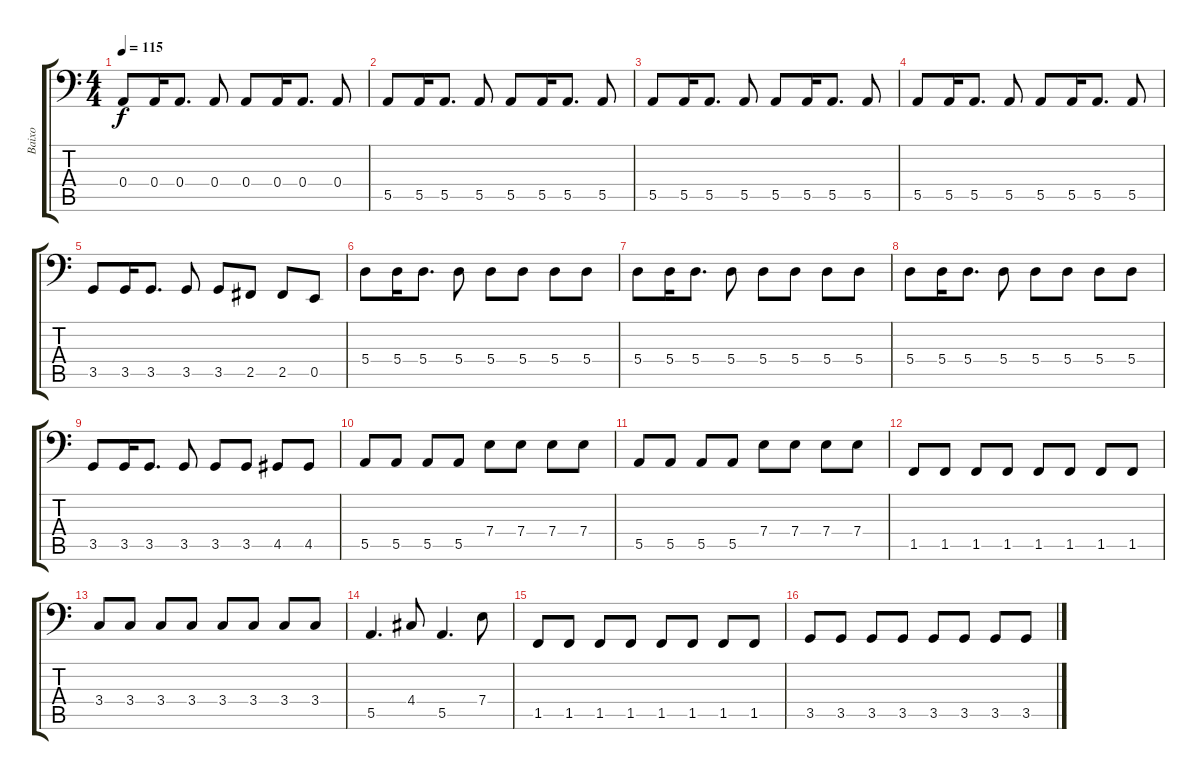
\track ("Baixo" "Baixo") {instrument electricbassfinger}
\staff {score tabs}
\tuning (C3 G2 D2 A1 E1 B0) {hide}
\ts (4 4)
\tempo 115
\clef f4
\ks c
0.4.8{dy f} 0.4.16 0.4.8{d} 0.4.8 0.4.8 0.4.16 0.4.8{d} 0.4.8 |
5.5.8{volume 13} 5.5.16 5.5.8{d} 5.5.8 5.5.8 5.5.16 5.5.8{d} 5.5.8 |
5.5.8 5.5.16 5.5.8{d} 5.5.8 5.5.8 5.5.16 5.5.8{d} 5.5.8 |
5.5.8 5.5.16 5.5.8{d} 5.5.8 5.5.8 5.5.16 5.5.8{d} 5.5.8 |
3.5.8 3.5.16 3.5.8{d} 3.5.8 3.5.8 2.5.8 2.5.8 0.5.8 |
5.4.8{volume 11} 5.4.16 5.4.8{d} 5.4.8 5.4.8 5.4.8 5.4.8 5.4.8 |
5.4.8 5.4.16 5.4.8{d} 5.4.8 5.4.8 5.4.8 5.4.8 5.4.8 |
5.4.8 5.4.16 5.4.8{d} 5.4.8 5.4.8 5.4.8 5.4.8 5.4.8 |
3.5.8 3.5.16 3.5.8{d} 3.5.8 3.5.8 3.5.8 4.5.8 4.5.8 |
5.5.8 5.5.8 5.5.8 5.5.8 7.4.8 7.4.8 7.4.8 7.4.8 |
5.5.8 5.5.8 5.5.8 5.5.8 7.4.8 7.4.8 7.4.8 7.4.8 |
1.5.8 1.5.8 1.5.8 1.5.8 1.5.8 1.5.8 1.5.8 1.5.8 |
3.4.8 3.4.8 3.4.8 3.4.8 3.4.8 3.4.8 3.4.8 3.4.8 |
5.5.4{d} 4.4.8 5.5.4{d} 7.4.8 |
1.5.8 1.5.8 1.5.8 1.5.8 1.5.8 1.5.8 1.5.8 1.5.8 |
3.5.8 3.5.8 3.5.8 3.5.8 3.5.8 3.5.8 3.5.8 3.5.8
